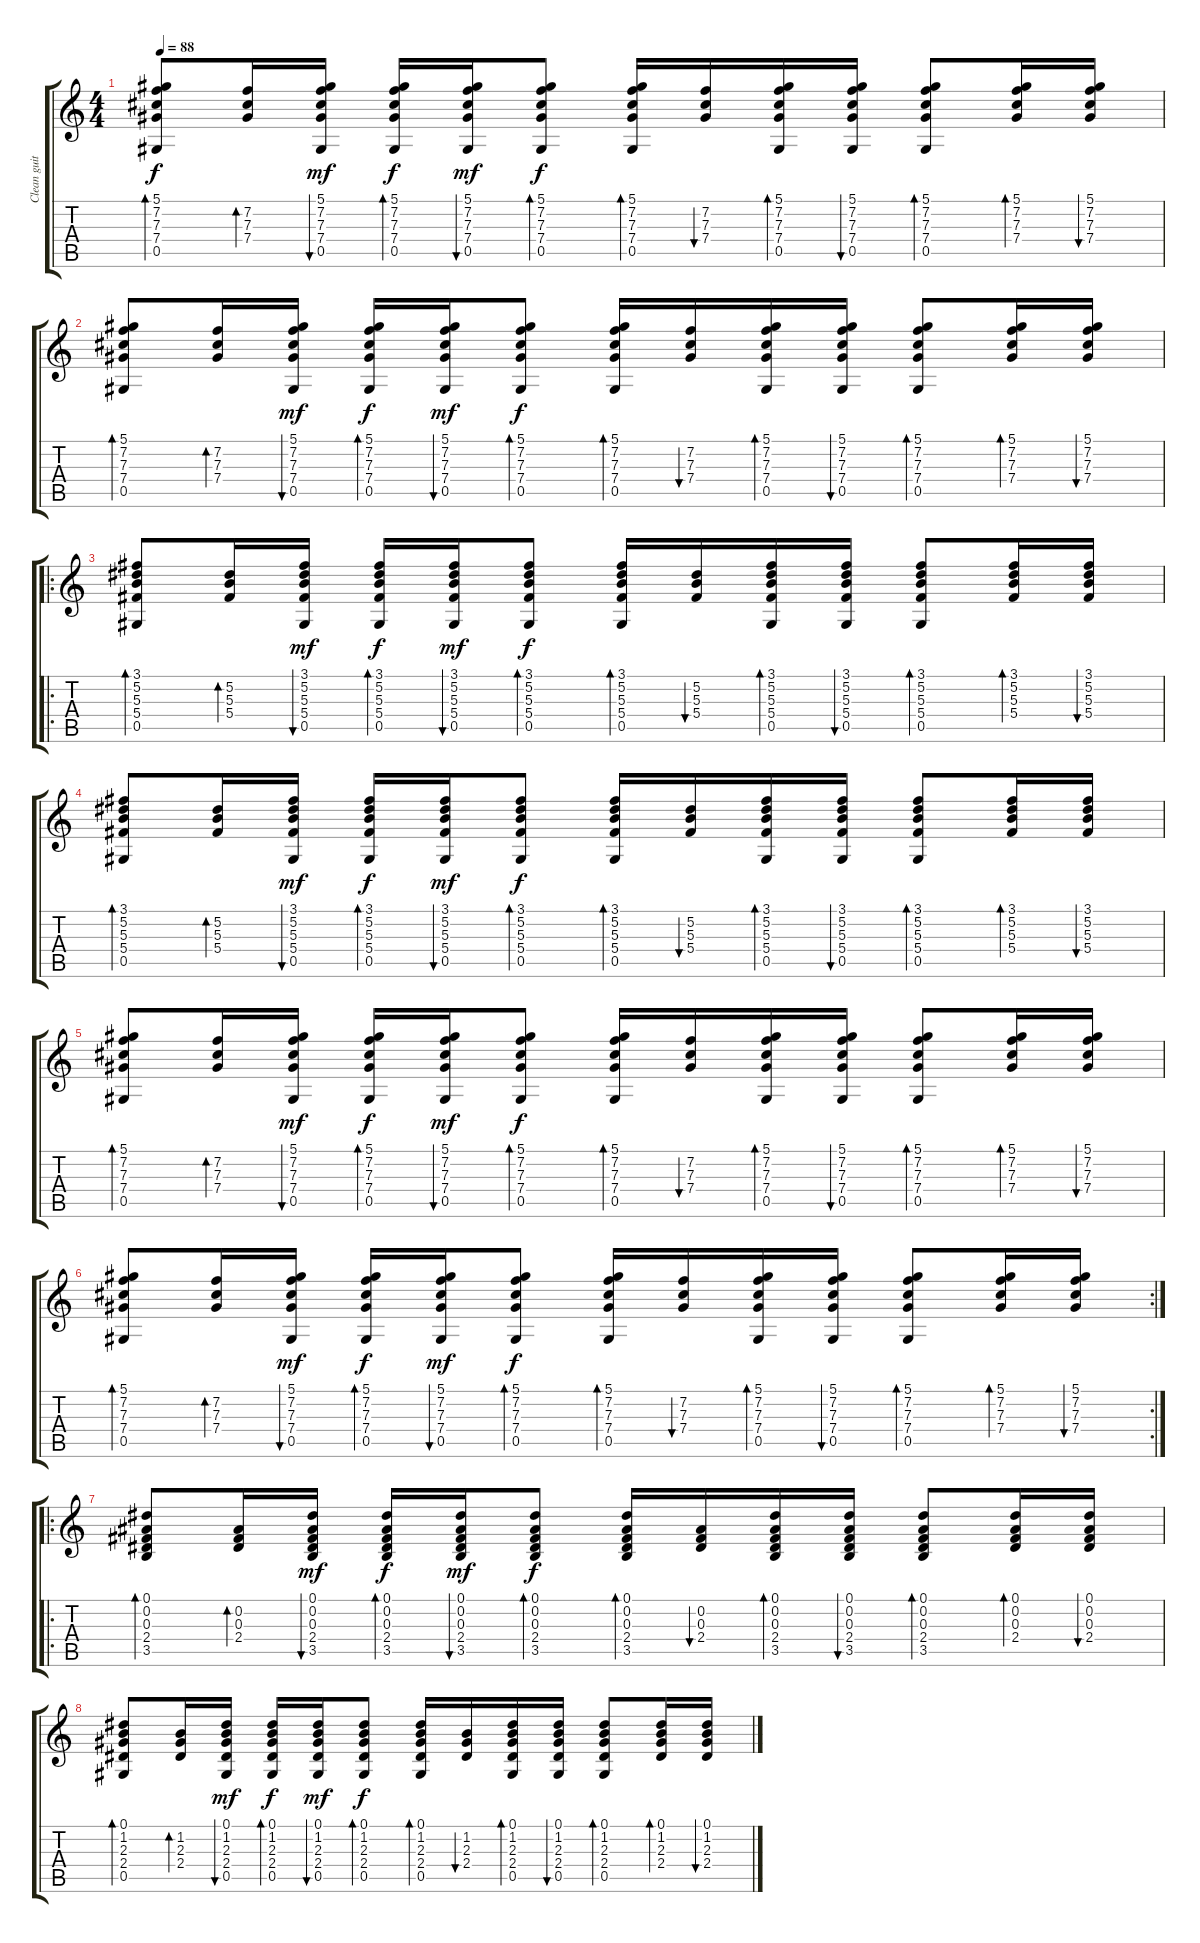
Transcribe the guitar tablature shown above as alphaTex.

\track ("Clean guitar 1" "Clean guit") {instrument acousticguitarsteel}
\staff {score tabs}
\tuning (Eb4 Bb3 Gb3 Db3 Ab2 Eb2) {hide}
\ts (4 4)
\tempo 88
\clef g2
\ks c
(5.1 7.2 7.3 7.4 0.5).8{bd 120 dy f} (7.2 7.3 7.4).16{bd 60} (5.1 7.2 7.3 7.4 0.5).16{bu 60 dy mf} (5.1 7.2 7.3 7.4 0.5).16{bd 60 dy f} (5.1 7.2 7.3 7.4 0.5).16{bu 60 dy mf} (5.1 7.2 7.3 7.4 0.5).8{bd 60 dy f} (5.1 7.2 7.3 7.4 0.5).16{bd 60} (7.2 7.3 7.4).16{bu 60} (5.1 7.2 7.3 7.4 0.5).16{bd 60} (5.1 7.2 7.3 7.4 0.5).16{bu 60} (5.1 7.2 7.3 7.4 0.5).8{bd 60} (5.1 7.2 7.3 7.4).16{bd 60} (5.1 7.2 7.3 7.4).16{bu 60} |
(5.1 7.2 7.3 7.4 0.5).8{bd 120} (7.2 7.3 7.4).16{bd 60} (5.1 7.2 7.3 7.4 0.5).16{bu 60 dy mf} (5.1 7.2 7.3 7.4 0.5).16{bd 60 dy f} (5.1 7.2 7.3 7.4 0.5).16{bu 60 dy mf} (5.1 7.2 7.3 7.4 0.5).8{bd 60 dy f} (5.1 7.2 7.3 7.4 0.5).16{bd 60} (7.2 7.3 7.4).16{bu 60} (5.1 7.2 7.3 7.4 0.5).16{bd 60} (5.1 7.2 7.3 7.4 0.5).16{bu 60} (5.1 7.2 7.3 7.4 0.5).8{bd 60} (5.1 7.2 7.3 7.4).16{bd 60} (5.1 7.2 7.3 7.4).16{bu 60} |
\ro
(3.1 5.2 5.3 5.4 0.5).8{bd 120} (5.2 5.3 5.4).16{bd 60} (3.1 5.2 5.3 5.4 0.5).16{bu 60 dy mf} (3.1 5.2 5.3 5.4 0.5).16{bd 60 dy f} (3.1 5.2 5.3 5.4 0.5).16{bu 60 dy mf} (3.1 5.2 5.3 5.4 0.5).8{bd 60 dy f} (3.1 5.2 5.3 5.4 0.5).16{bd 60} (5.2 5.3 5.4).16{bu 60} (3.1 5.2 5.3 5.4 0.5).16{bd 60} (3.1 5.2 5.3 5.4 0.5).16{bu 60} (3.1 5.2 5.3 5.4 0.5).8{bd 60} (3.1 5.2 5.3 5.4).16{bd 60} (3.1 5.2 5.3 5.4).16{bu 60} |
(3.1 5.2 5.3 5.4 0.5).8{bd 120} (5.2 5.3 5.4).16{bd 60} (3.1 5.2 5.3 5.4 0.5).16{bu 60 dy mf} (3.1 5.2 5.3 5.4 0.5).16{bd 60 dy f} (3.1 5.2 5.3 5.4 0.5).16{bu 60 dy mf} (3.1 5.2 5.3 5.4 0.5).8{bd 60 dy f} (3.1 5.2 5.3 5.4 0.5).16{bd 60} (5.2 5.3 5.4).16{bu 60} (3.1 5.2 5.3 5.4 0.5).16{bd 60} (3.1 5.2 5.3 5.4 0.5).16{bu 60} (3.1 5.2 5.3 5.4 0.5).8{bd 60} (3.1 5.2 5.3 5.4).16{bd 60} (3.1 5.2 5.3 5.4).16{bu 60} |
(5.1 7.2 7.3 7.4 0.5).8{bd 120} (7.2 7.3 7.4).16{bd 60} (5.1 7.2 7.3 7.4 0.5).16{bu 60 dy mf} (5.1 7.2 7.3 7.4 0.5).16{bd 60 dy f} (5.1 7.2 7.3 7.4 0.5).16{bu 60 dy mf} (5.1 7.2 7.3 7.4 0.5).8{bd 60 dy f} (5.1 7.2 7.3 7.4 0.5).16{bd 60} (7.2 7.3 7.4).16{bu 60} (5.1 7.2 7.3 7.4 0.5).16{bd 60} (5.1 7.2 7.3 7.4 0.5).16{bu 60} (5.1 7.2 7.3 7.4 0.5).8{bd 60} (5.1 7.2 7.3 7.4).16{bd 60} (5.1 7.2 7.3 7.4).16{bu 60} |
\rc 2
(5.1 7.2 7.3 7.4 0.5).8{bd 120} (7.2 7.3 7.4).16{bd 60} (5.1 7.2 7.3 7.4 0.5).16{bu 60 dy mf} (5.1 7.2 7.3 7.4 0.5).16{bd 60 dy f} (5.1 7.2 7.3 7.4 0.5).16{bu 60 dy mf} (5.1 7.2 7.3 7.4 0.5).8{bd 60 dy f} (5.1 7.2 7.3 7.4 0.5).16{bd 60} (7.2 7.3 7.4).16{bu 60} (5.1 7.2 7.3 7.4 0.5).16{bd 60} (5.1 7.2 7.3 7.4 0.5).16{bu 60} (5.1 7.2 7.3 7.4 0.5).8{bd 60} (5.1 7.2 7.3 7.4).16{bd 60} (5.1 7.2 7.3 7.4).16{bu 60} |
\ro
(0.1 0.2 0.3 2.4 3.5).8{bd 120} (0.2 0.3 2.4).16{bd 60} (0.1 0.2 0.3 2.4 3.5).16{bu 60 dy mf} (0.1 0.2 0.3 2.4 3.5).16{bd 60 dy f} (0.1 0.2 0.3 2.4 3.5).16{bu 60 dy mf} (0.1 0.2 0.3 2.4 3.5).8{bd 60 dy f} (0.1 0.2 0.3 2.4 3.5).16{bd 60} (0.2 0.3 2.4).16{bu 60} (0.1 0.2 0.3 2.4 3.5).16{bd 60} (0.1 0.2 0.3 2.4 3.5).16{bu 60} (0.1 0.2 0.3 2.4 3.5).8{bd 60} (0.1 0.2 0.3 2.4).16{bd 60} (0.1 0.2 0.3 2.4).16{bu 60} |
(0.1 1.2 2.3 2.4 0.5).8{bd 120} (1.2 2.3 2.4).16{bd 60} (0.1 1.2 2.3 2.4 0.5).16{bu 60 dy mf} (0.1 1.2 2.3 2.4 0.5).16{bd 60 dy f} (0.1 1.2 2.3 2.4 0.5).16{bu 60 dy mf} (0.1 1.2 2.3 2.4 0.5).8{bd 60 dy f} (0.1 1.2 2.3 2.4 0.5).16{bd 60} (1.2 2.3 2.4).16{bu 60} (0.1 1.2 2.3 2.4 0.5).16{bd 60} (0.1 1.2 2.3 2.4 0.5).16{bu 60} (0.1 1.2 2.3 2.4 0.5).8{bd 60} (0.1 1.2 2.3 2.4).16{bd 60} (0.1 1.2 2.3 2.4).16{bu 60}
